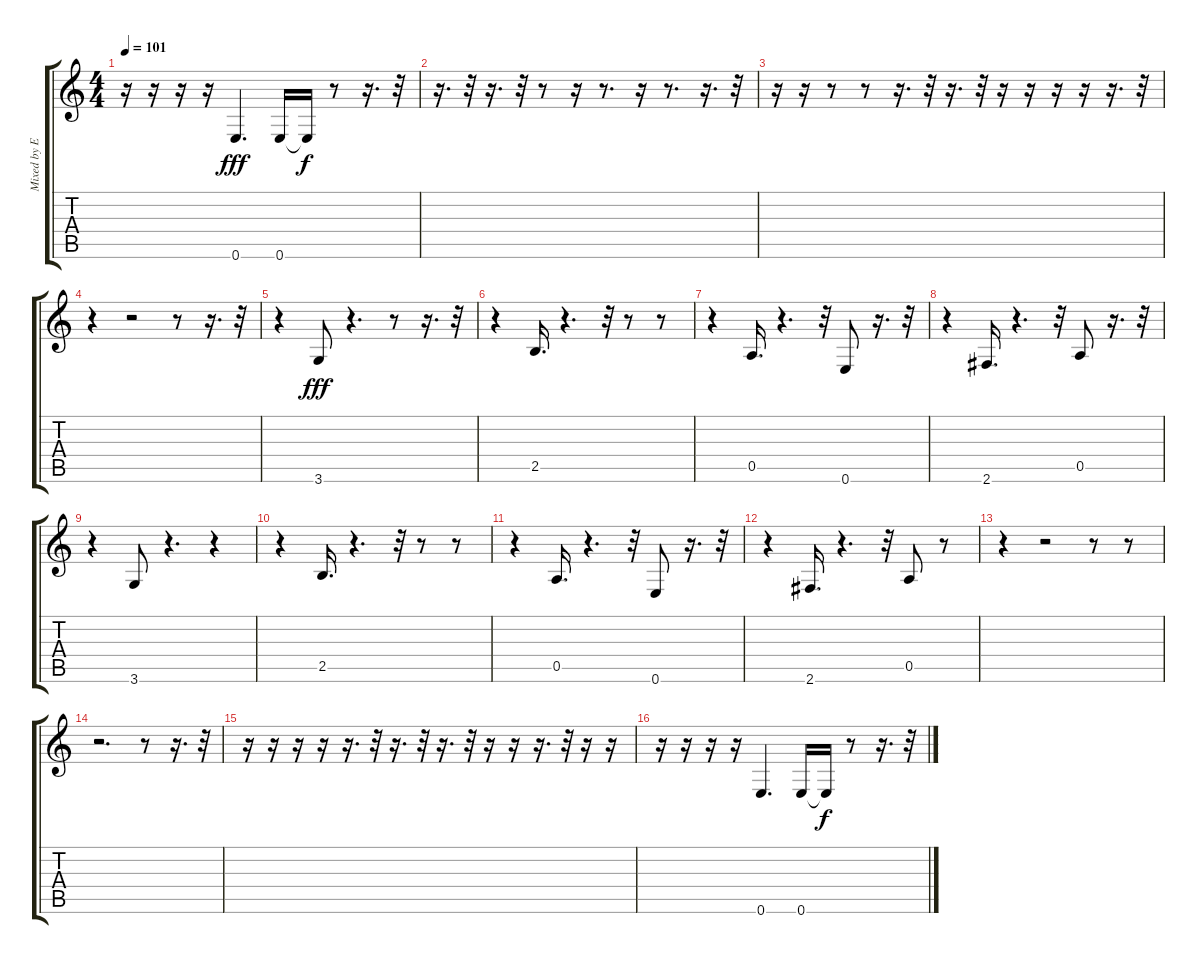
\track ("Mixed by Estrada" "Mixed by E") {instrument electricbassfinger}
\staff {score tabs}
\tuning (E4 B3 G3 D3 A2 E2) {hide}
\ts (4 4)
\tempo 101
\clef g2
\ks c
r.16{dy f} r.16 r.16 r.16 0.6.4{d dy fff} 0.6.16 0.6{t}.16{dy f} r.8 r.16{d} r.32 |
r.16{d} r.32 r.16{d} r.32 r.8 r.16 r.8{d} r.16 r.8{d} r.16{d} r.32 |
r.16 r.16 r.8 r.8 r.16{d} r.32 r.16{d} r.32 r.16 r.16 r.16 r.16 r.16{d} r.32 |
r.4 r.2 r.8 r.16{d} r.32 |
r.4 3.6.8{dy fff} r.4{d} r.8 r.16{d} r.32 |
r.4 2.5.16{d} r.4{d} r.32 r.8 r.8 |
r.4 0.5.16{d} r.4{d} r.32 0.6.8 r.16{d} r.32 |
r.4 2.6.16{d} r.4{d} r.32 0.5.8 r.16{d} r.32 |
r.4 3.6.8 r.4{d} r.4 |
r.4 2.5.16{d} r.4{d} r.32 r.8 r.8 |
r.4 0.5.16{d} r.4{d} r.32 0.6.8 r.16{d} r.32 |
r.4 2.6.16{d} r.4{d} r.32 0.5.8 r.8 |
r.4 r.2 r.8 r.8 |
r.2{d} r.8 r.16{d} r.32 |
r.16 r.16 r.16 r.16 r.16{d} r.32 r.16{d} r.32 r.16{d} r.32 r.16 r.16 r.16{d} r.32 r.16 r.16 |
r.16 r.16 r.16 r.16 0.6.4{d} 0.6.16 0.6{t}.16{dy f} r.8 r.16{d} r.32
